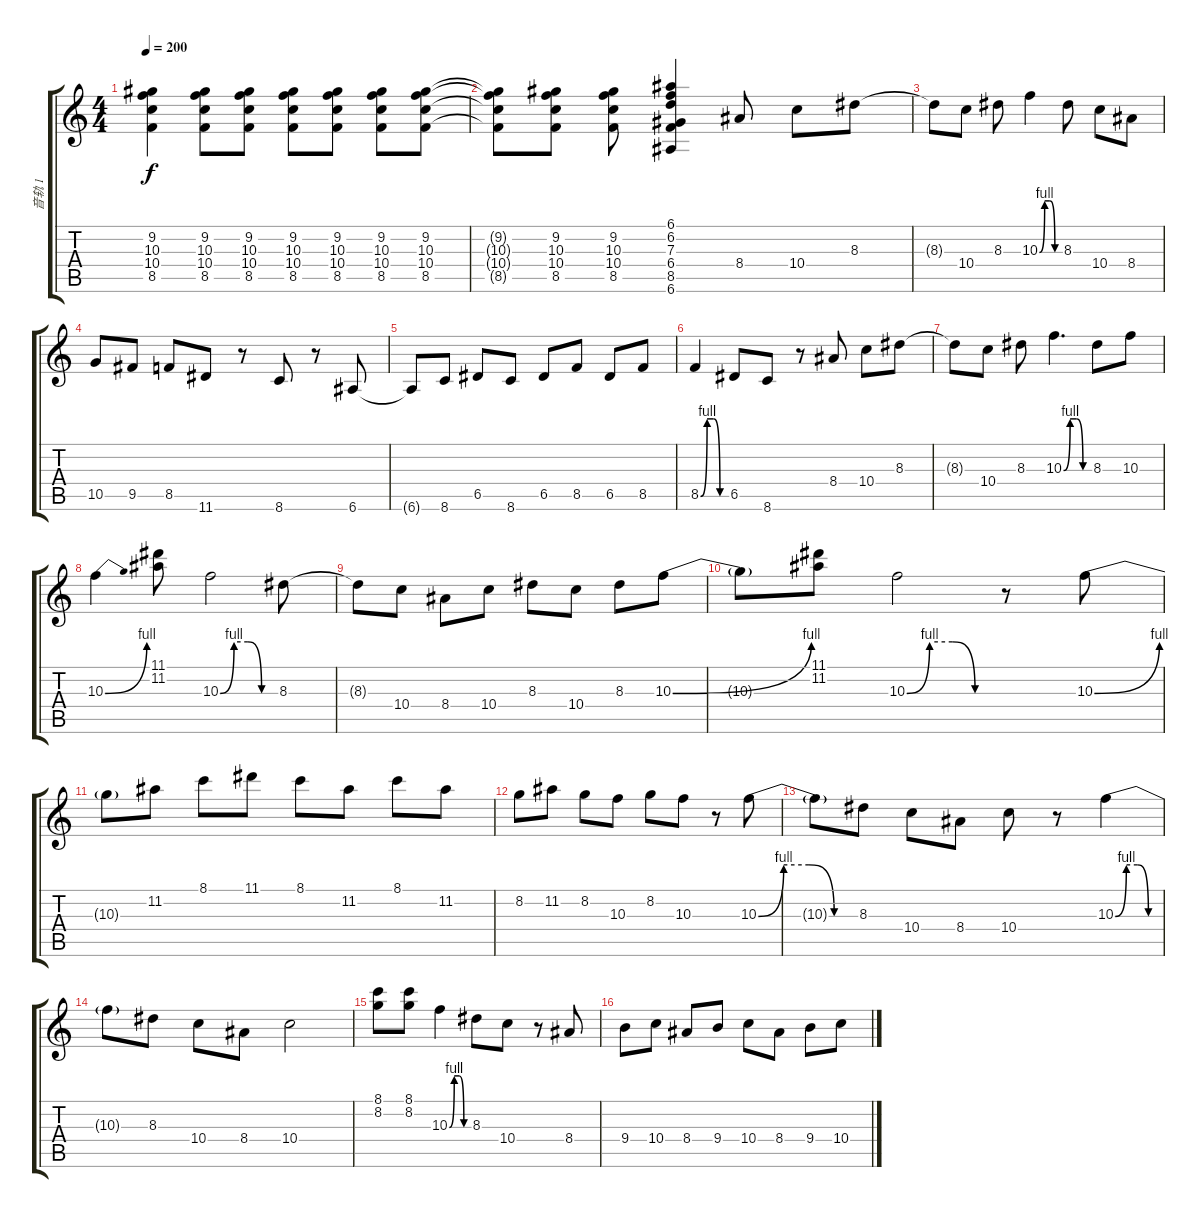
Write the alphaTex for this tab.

\track ("音轨 1" "音轨 1") {instrument acousticguitarsteel}
\staff {score tabs}
\tuning (E4 B3 G3 D3 A2 E2) {hide}
\ts (4 4)
\tempo 200
\clef g2
\ks c
(9.2 10.3 10.4 8.5).4{dy f} (9.2 10.3 10.4 8.5).8 (9.2 10.3 10.4 8.5).8 (9.2 10.3 10.4 8.5).8 (9.2 10.3 10.4 8.5).8 (9.2 10.3 10.4 8.5).8 (9.2 10.3 10.4 8.5).8 |
(9.2{t} 10.3{t} 10.4{t} 8.5{t}).8 (9.2 10.3 10.4 8.5).8 (9.2 10.3 10.4 8.5).8 (6.1 6.2 7.3 6.4 8.5 6.6).4 8.4.8 10.4.8 8.3.8 |
8.3{t}.8 10.4.8 8.3.8 10.3{be (custom 0 0 15 4 30 4 45 0 60 0)}.4 8.3.8 10.4.8 8.4.8 |
10.5.8 9.5.8 8.5.8 11.6.8 r.8 8.6.8 r.8 6.6.8 |
6.6{t}.8 8.6.8 6.5.8 8.6.8 6.5.8 8.5.8 6.5.8 8.5.8 |
8.5{be (custom 0 0 15 4 30 4 45 0 60 0)}.4 6.5.8 8.6.8 r.8 8.4.8 10.4.8 8.3.8 |
8.3{t}.8 10.4.8 8.3.8 10.3{be (custom 0 0 15 4 30 4 45 0 60 0)}.4{d} 8.3.8 10.3.8 |
10.3{be (bend 0 0 60 4)}.4 (11.1 11.2).8 10.3{be (custom 0 0 15 4 30 4 45 0 60 0)}.2 8.3.8 |
8.3{t}.8 10.4.8 8.4.8 10.4.8 8.3.8 10.4.8 8.3.8 10.3{be (bend 0 0 60 4)}.8 |
10.3{t}.8 (11.1 11.2).8 10.3{be (custom 0 0 15 4 30 4 45 0 60 0)}.2 r.8 10.3{be (bend 0 0 60 4)}.8 |
10.3{t}.8 11.2.8 8.1.8 11.1.8 8.1.8 11.2.8 8.1.8 11.2.8 |
8.2.8 11.2.8 8.2.8 10.3.8 8.2.8 10.3.8 r.8 10.3{be (custom 0 0 15 4 30 4 45 0 60 0)}.8 |
10.3{t}.8 8.3.8 10.4.8 8.4.8 10.4.8 r.8 10.3{be (custom 0 0 15 4 30 4 45 0 60 0)}.4 |
10.3{t}.8 8.3.8 10.4.8 8.4.8 10.4.2 |
(8.1 8.2).8 (8.1 8.2).8 10.3{be (custom 0 0 15 4 30 4 45 0 60 0)}.4 8.3.8 10.4.8 r.8 8.4.8 |
9.4.8 10.4.8 8.4.8 9.4.8 10.4.8 8.4.8 9.4.8 10.4.8
